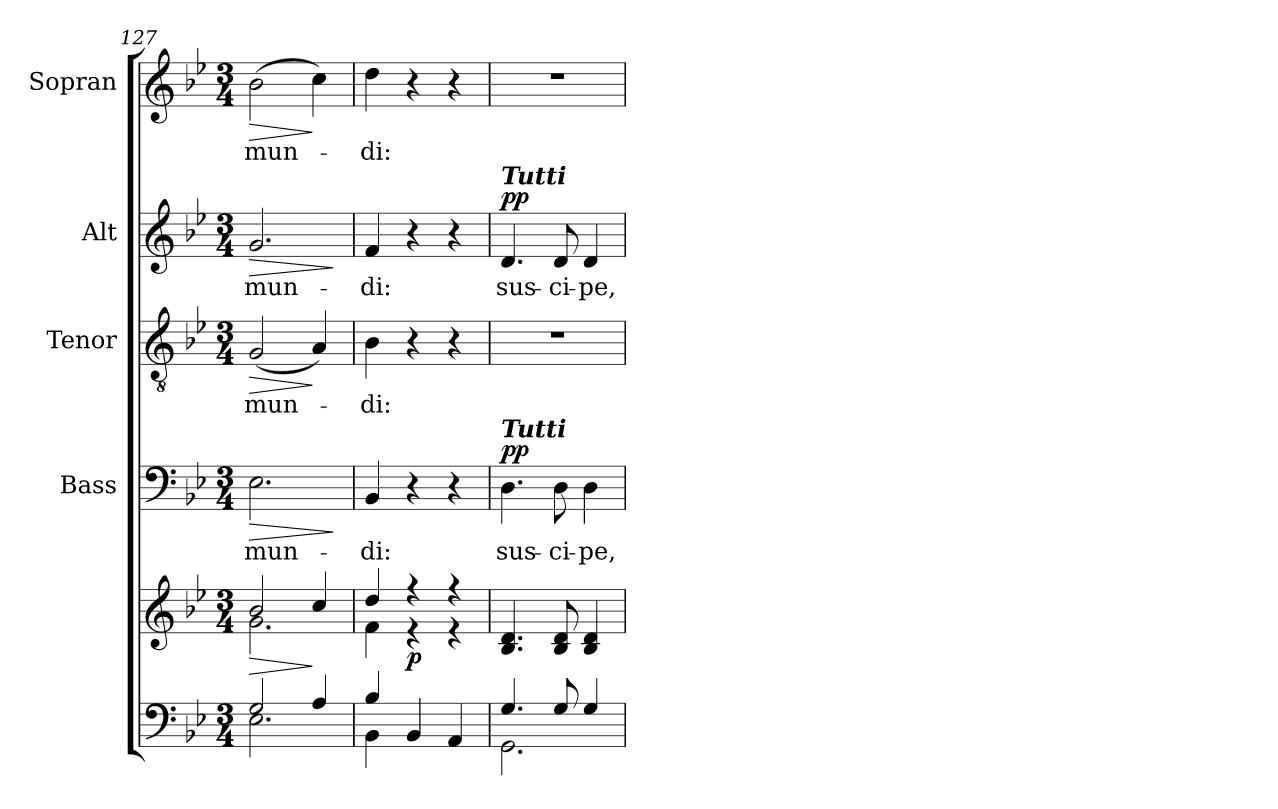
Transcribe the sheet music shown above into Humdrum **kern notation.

**kern	**kern	**dynam	**kern	**text	**dynam	**kern	**text	**dynam	**kern	**text	**dynam	**kern	**text	**dynam
*part5	*part5	*part5	*part4	*part4	*part4	*part3	*part3	*part3	*part2	*part2	*part2	*part1	*part1	*part1
*staff6	*staff5	*staff5/6	*staff4	*staff4	*staff4	*staff3	*staff3	*staff3	*staff2	*staff2	*staff2	*staff1	*staff1	*staff1
*	*	*	*I"Bass	*	*	*I"Tenor	*	*	*I"Alt	*	*	*I"Sopran	*	*
*	*	*	*I'B.	*	*	*I'T.	*	*	*I'A.	*	*	*I'S.	*	*
*clefF4	*clefG2	*	*clefF4	*	*	*clefGv2	*	*	*clefG2	*	*	*clefG2	*	*
*k[b-e-]	*k[b-e-]	*	*k[b-e-]	*	*	*k[b-e-]	*	*	*k[b-e-]	*	*	*k[b-e-]	*	*
*B-:	*B-:	*	*B-:	*	*	*B-:	*	*	*B-:	*	*	*B-:	*	*
*M3/4	*M3/4	*	*M3/4	*	*	*M3/4	*	*	*M3/4	*	*	*M3/4	*	*
=127	=127	=127	=127	=127	=127	=127	=127	=127	=127	=127	=127	=127	=127	=127
*^	*	*	*	*	*	*	*	*	*	*	*	*	*	*
!	!	!	!LO:HP:b	!	!LO:LY:b	!LO:HP:b	!	!LO:LY:b	!LO:HP:b	!	!LO:LY:b	!LO:HP:b	!	!LO:LY:b	!LO:HP:b
*	*	*^	*	*	*	*	*	*	*	*	*	*	*	*	*
2G!/	2.E-!\	2b-!/	2.g!\	>	2.E-\	mun-	>	(<2G/	mun-	>	2.g/	mun-	>	(>2b-\	mun-	>
4A!/	.	4cc!/	.	]	.	.	.	4A/)	.	]	.	.	.	4cc\)	.	]
*v	*v	*	*	*	*	*	*	*	*	*	*	*	*	*	*	*
*	*v	*v	*	*	*	*	*	*	*	*	*	*	*	*	*
.	.	.	.	.	]	.	.	.	.	.	]	.	.	.
=128	=128	=128	=128	=128	=128	=128	=128	=128	=128	=128	=128	=128	=128	=128
*^	*^	*	*	*	*	*	*	*	*	*	*	*	*	*
!	!	!	!	!	!	!LO:LY:b	!	!	!LO:LY:b	!	!	!LO:LY:b	!	!	!LO:LY:b	!
4B-!/	4BB-!\	4dd!/	4f!\	.	4BB-/	-di:	.	4B-\	-di:	.	4f/	-di:	.	4dd\	-di:	.
!	!	!	!	!LO:DY:b	!	!	!	!	!	!	!	!	!	!	!	!
4BB-/	4ryy	4r	4r	p	4r	.	.	4r	.	.	4r	.	.	4r	.	.
4AA/	4ryy	4r	4r	.	4r	.	.	4r	.	.	4r	.	.	4r	.	.
=129	=129	=129	=129	=129	=129	=129	=129	=129	=129	=129	=129	=129	=129	=129	=129	=129
!	!	!	!	!	!	!	!	!	!	!	!LO:TX:a:Bi:t=Tutti	!	!	!	!	!
!	!	!	!	!	!LO:TX:a:Bi:t=Tutti	!	!	!	!	!	!	!	!	!	!	!
!	!	!	!	!	!	!LO:LY:b	!LO:DY:a	!	!	!	!	!LO:LY:b	!LO:DY:a	!	!	!
*	*	*v	*v	*	*	*	*	*	*	*	*	*	*	*	*	*
4.G/	2.GG\	4.B-/ 4.d/	.	4.D\	sus-	pp	2.r	.	.	4.d/	sus-	pp	2.r	.	.
!	!	!	!	!	!LO:LY:b	!	!	!	!	!	!LO:LY:b	!	!	!	!
8G/	.	8B-/ 8d/	.	8D\	-ci-	.	.	.	.	8d/	-ci-	.	.	.	.
!	!	!	!	!	!LO:LY:b	!	!	!	!	!	!LO:LY:b	!	!	!	!
4G/	.	4B-/ 4d/	.	4D\	-pe,	.	.	.	.	4d/	-pe,	.	.	.	.
*v	*v	*	*	*	*	*	*	*	*	*	*	*	*	*	*
=	=	=	=	=	=	=	=	=	=	=	=	=	=	=
*-	*-	*-	*-	*-	*-	*-	*-	*-	*-	*-	*-	*-	*-	*-
